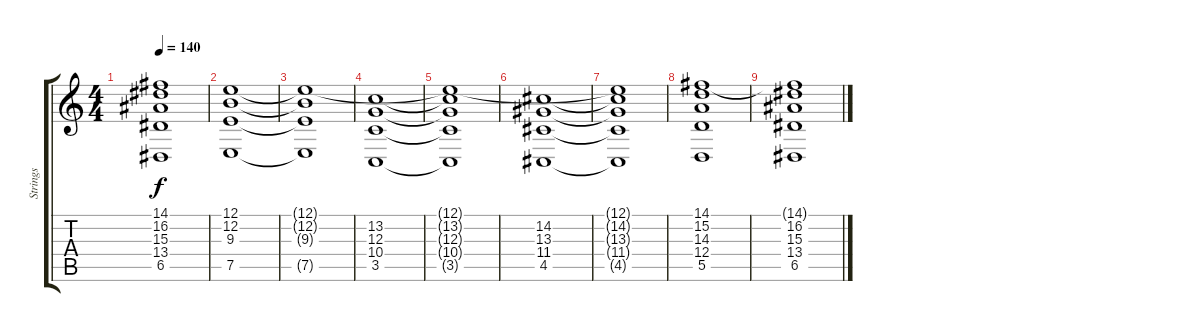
\track ("Strings" "Strings") {instrument stringensemble2}
\staff {score tabs}
\tuning (E4 B3 G3 D3 A2 E2) {hide}
\ts (4 4)
\tempo 140
\clef g2
\ks c
(14.1{t} 16.2 15.3 13.4 6.5).1{dy f} |
(12.1 12.2 9.3 7.5).1 |
(12.1{t} 12.2{t} 9.3{t} 7.5{t}).1 |
(13.2 12.3 10.4 3.5).1 |
(12.1{t} 13.2{t} 12.3{t} 10.4{t} 3.5{t}).1 |
(14.2 13.3 11.4 4.5).1 |
(12.1{t} 14.2{t} 13.3{t} 11.4{t} 4.5{t}).1 |
(14.1 15.2 14.3 12.4 5.5).1 |
(14.1{t} 16.2 15.3 13.4 6.5).1
